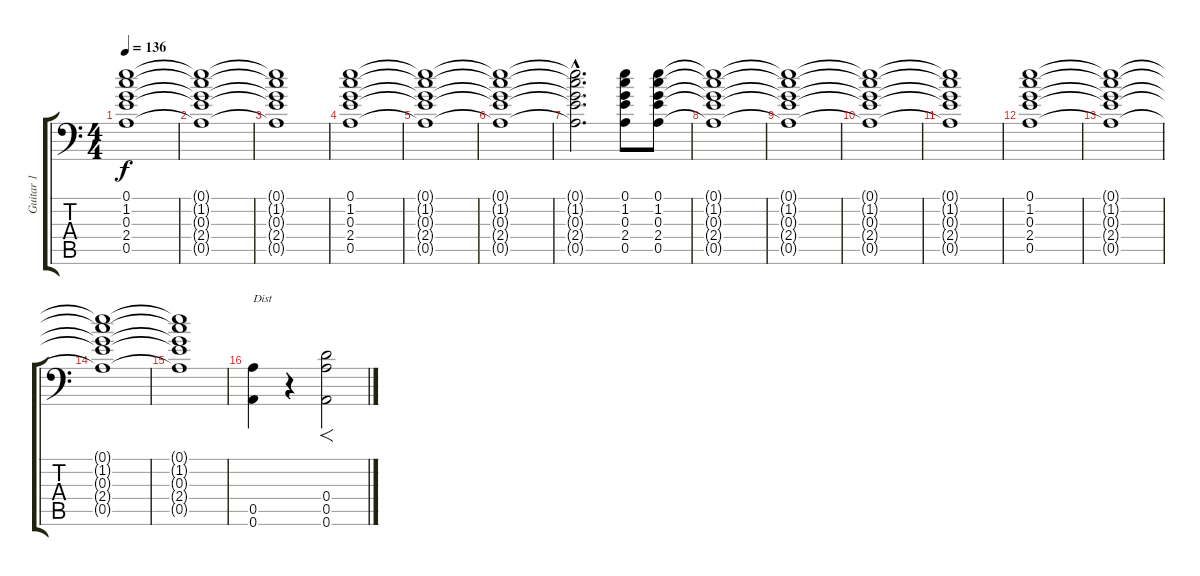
\track ("Guitar 1" "Guitar 1") {instrument distortionguitar}
\staff {score tabs}
\tuning (E4 B3 G3 D3 A2 A1) {hide}
\ts (4 4)
\tempo 136
\clef f4
\ks c
(0.1{t} 1.2{t} 0.3{t} 2.4{t} 0.5{t}).1{dy f} |
(0.1{t} 1.2{t} 0.3{t} 2.4{t} 0.5{t}).1 |
(0.1{t} 1.2{t} 0.3{t} 2.4{t} 0.5{t}).1 |
(0.1 1.2 0.3 2.4 0.5).1 |
(0.1{t} 1.2{t} 0.3{t} 2.4{t} 0.5{t}).1 |
(0.1{t} 1.2{t} 0.3{t} 2.4{t} 0.5{t}).1 |
(0.1{hac t} 1.2{hac t} 0.3{hac t} 2.4{hac t} 0.5{hac t}).2{d} (0.1 1.2 0.3 2.4 0.5).8 (0.1 1.2 0.3 2.4 0.5).8 |
(0.1{t} 1.2{t} 0.3{t} 2.4{t} 0.5{t}).1 |
(0.1{t} 1.2{t} 0.3{t} 2.4{t} 0.5{t}).1 |
(0.1{t} 1.2{t} 0.3{t} 2.4{t} 0.5{t}).1 |
(0.1{t} 1.2{t} 0.3{t} 2.4{t} 0.5{t}).1 |
(0.1 1.2 0.3 2.4 0.5).1 |
(0.1{t} 1.2{t} 0.3{t} 2.4{t} 0.5{t}).1 |
(0.1{t} 1.2{t} 0.3{t} 2.4{t} 0.5{t}).1 |
(0.1{t} 1.2{t} 0.3{t} 2.4{t} 0.5{t}).1 |
(0.5 0.6).4{txt "Dist" instrument distortionguitar} r.4 (0.4 0.5 0.6).2{f}
